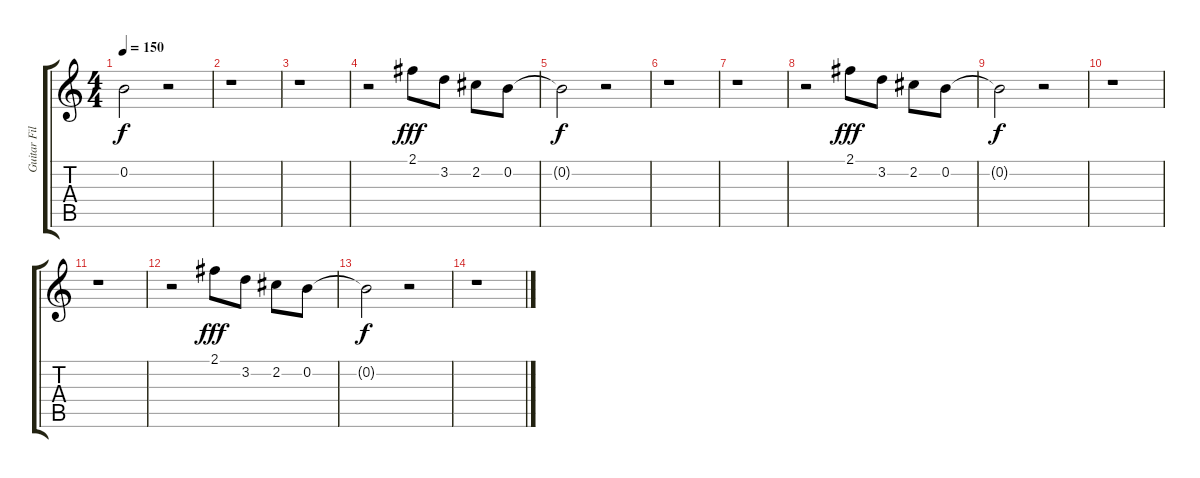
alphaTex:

\track ("Guitar Fills" "Guitar Fil") {instrument overdrivenguitar}
\staff {score tabs}
\tuning (E4 B3 G3 D3 A2 E2) {hide}
\ts (4 4)
\tempo 150
\clef g2
\ks c
0.2{t}.2{dy f} r.2 |
r.1 |
r.1 |
r.2 2.1.8{dy fff} 3.2.8 2.2.8 0.2.8 |
0.2{t}.2{dy f} r.2 |
r.1 |
r.1 |
r.2 2.1.8{dy fff} 3.2.8 2.2.8 0.2.8 |
0.2{t}.2{dy f} r.2 |
r.1 |
r.1 |
r.2 2.1.8{dy fff} 3.2.8 2.2.8 0.2.8 |
0.2{t}.2{dy f} r.2 |
r.1
